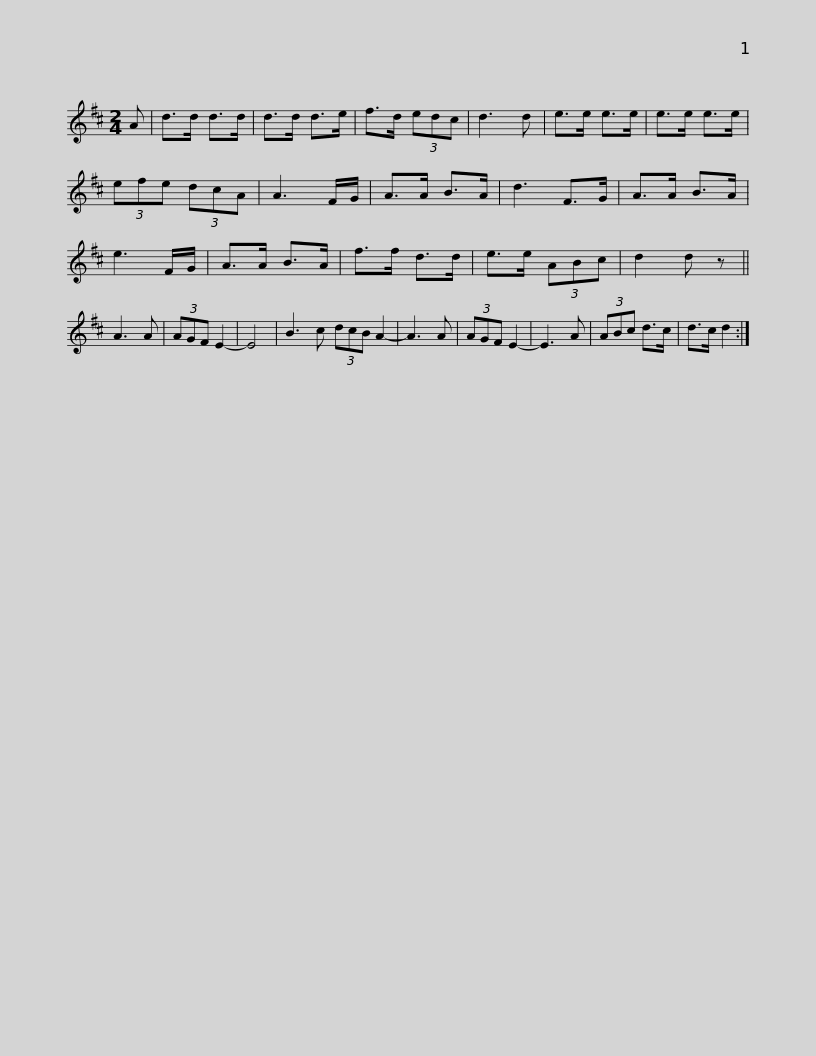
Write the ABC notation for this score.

X:1
L:1/8
M:2/4
I:linebreak $
K:D
V:1 treble
V:1
 A | d>d d>d | d>d d>e | f>d (3edc | d3 d | %5
 e>e e>e | e>e e>e | (3efe (3dcA | A3 F/G/ | A>A B>A |$ %10
 d3 F>G | A>A B>A | e3 F/G/ | A>A B>A | f>f d>d | %15
 e>e (3ABc | d2 d z || A3 A | (3AGF E2- | E4 |$ %20
 B3 c (3dcB A2- | A3 A | (3AGF E2- | E3 A | (3ABc d>c | %25
 d>c d2 :| %26
